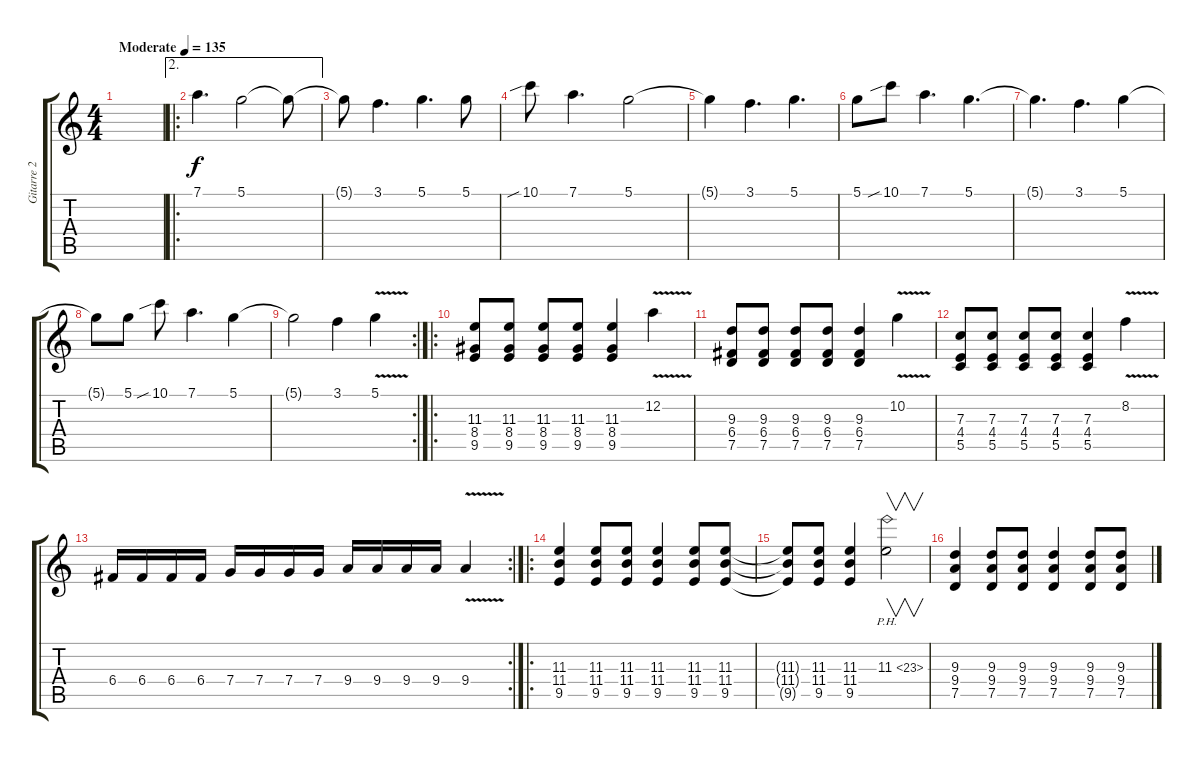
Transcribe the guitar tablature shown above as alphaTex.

\track ("Gitarre 2" "Gitarre 2") {instrument electricguitarjazz}
\staff {score tabs}
\tuning (D4 A3 F3 C3 G2 D2) {hide}
\ts (4 4)
\tempo (135 "Moderate")
\clef g2
\ks c
|
\ae 2
\ro
7.1.4{d} 5.1.2 5.1{t}.8 |
5.1{t}.8 3.1.4{d} 5.1.4{d} 5.1.8 |
10.1{sib}.8 7.1.4{d} 5.1.2 |
5.1{t}.4 3.1.4{d} 5.1.4{d} |
5.1.8 10.1{sib}.8 7.1.4{d} 5.1.4{d} |
5.1{t}.4{d} 3.1.4{d} 5.1.4 |
5.1{t}.8 5.1.8 10.1{sib}.8 7.1.4{d} 5.1.4 |
\rc 2
5.1{t}.2 3.1.4 5.1{v}.4 |
\ro
(11.3 8.4 9.5).8 (11.3 8.4 9.5).8 (11.3 8.4 9.5).8 (11.3 8.4 9.5).8 (11.3 8.4 9.5).4 12.2{v}.4 |
(9.3 6.4 7.5).8 (9.3 6.4 7.5).8 (9.3 6.4 7.5).8 (9.3 6.4 7.5).8 (9.3 6.4 7.5).4 10.2{v}.4 |
(7.3 4.4 5.5).8 (7.3 4.4 5.5).8 (7.3 4.4 5.5).8 (7.3 4.4 5.5).8 (7.3 4.4 5.5).4 8.2{v}.4 |
\rc 2
6.4.16 6.4.16 6.4.16 6.4.16 7.4.16 7.4.16 7.4.16 7.4.16 9.4.16 9.4.16 9.4.16 9.4.16 9.4{v}.4 |
\ro
(11.3 11.4 9.5).4 (11.3 11.4 9.5).8 (11.3 11.4 9.5).8 (11.3 11.4 9.5).4 (11.3 11.4 9.5).8 (11.3 11.4 9.5).8 |
(11.3{t} 11.4{t} 9.5{t}).8 (11.3 11.4 9.5).8 (11.3 11.4 9.5).4 11.3{ph 12}.2{v} |
(9.3 9.4 7.5).4 (9.3 9.4 7.5).8 (9.3 9.4 7.5).8 (9.3 9.4 7.5).4 (9.3 9.4 7.5).8 (9.3 9.4 7.5).8
